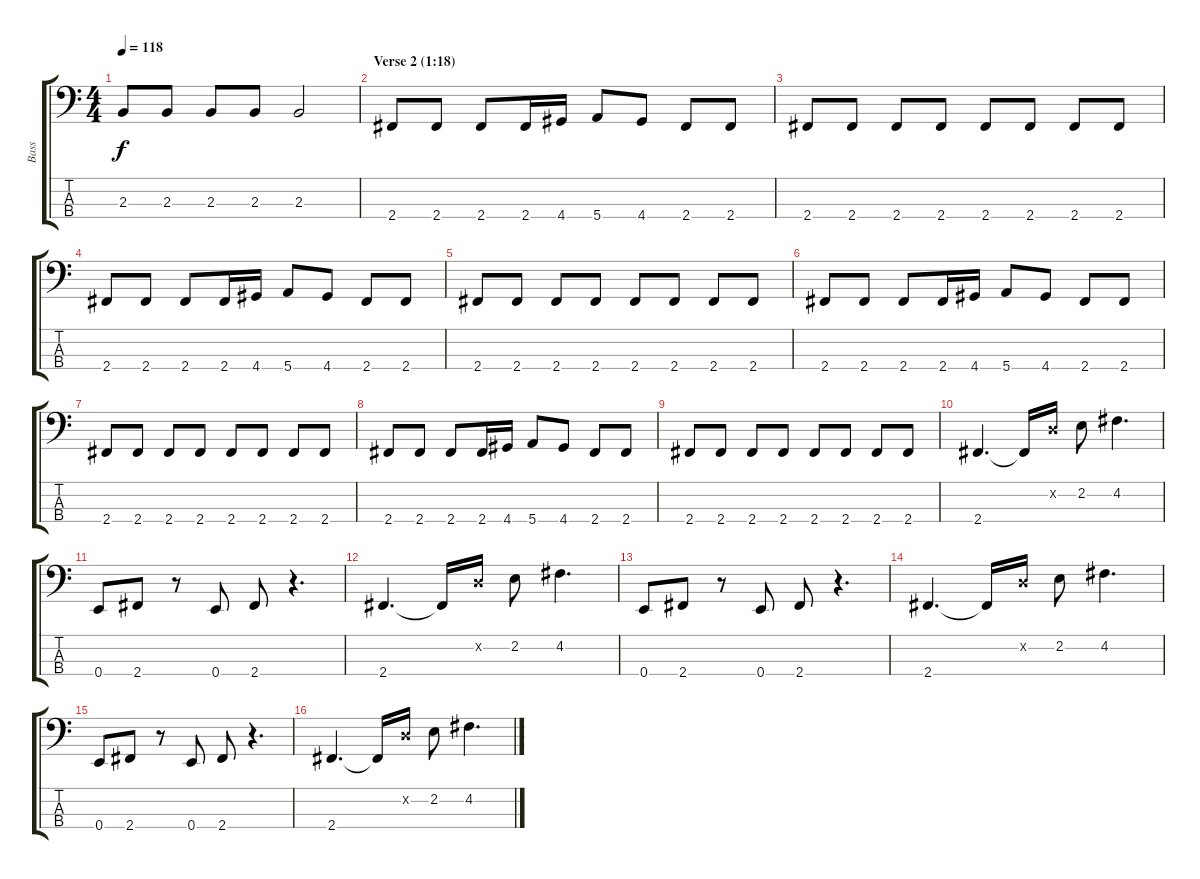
\track ("Bass" "Bass") {instrument synthbass2}
\staff {score tabs}
\tuning (G2 D2 A1 E1) {hide}
\ts (4 4)
\tempo 118
\clef f4
\ks c
2.3.8{dy f} 2.3.8 2.3.8 2.3.8 2.3.2 |
\section ("" "Verse 2 (1:18)")
2.4.8 2.4.8 2.4.8 2.4.16 4.4.16 5.4.8 4.4.8 2.4.8 2.4.8 |
2.4.8 2.4.8 2.4.8 2.4.8 2.4.8 2.4.8 2.4.8 2.4.8 |
2.4.8 2.4.8 2.4.8 2.4.16 4.4.16 5.4.8 4.4.8 2.4.8 2.4.8 |
2.4.8 2.4.8 2.4.8 2.4.8 2.4.8 2.4.8 2.4.8 2.4.8 |
2.4.8 2.4.8 2.4.8 2.4.16 4.4.16 5.4.8 4.4.8 2.4.8 2.4.8 |
2.4.8 2.4.8 2.4.8 2.4.8 2.4.8 2.4.8 2.4.8 2.4.8 |
2.4.8 2.4.8 2.4.8 2.4.16 4.4.16 5.4.8 4.4.8 2.4.8 2.4.8 |
2.4.8 2.4.8 2.4.8 2.4.8 2.4.8 2.4.8 2.4.8 2.4.8 |
2.4.4{d} 2.4{t}.16 0.2{x}.16 2.2.8 4.2.4{d} |
0.4.8 2.4.8 r.8 0.4.8 2.4.8 r.4{d} |
2.4.4{d} 2.4{t}.16 0.2{x}.16 2.2.8 4.2.4{d} |
0.4.8 2.4.8 r.8 0.4.8 2.4.8 r.4{d} |
2.4.4{d} 2.4{t}.16 0.2{x}.16 2.2.8 4.2.4{d} |
0.4.8 2.4.8 r.8 0.4.8 2.4.8 r.4{d} |
2.4.4{d} 2.4{t}.16 0.2{x}.16 2.2.8 4.2.4{d}
